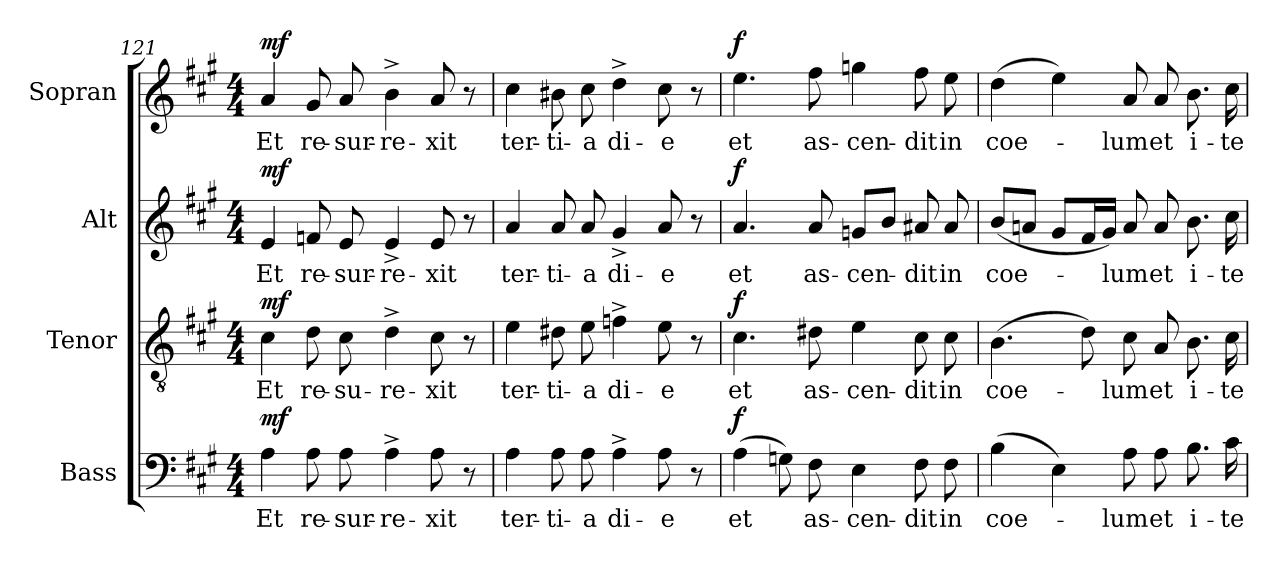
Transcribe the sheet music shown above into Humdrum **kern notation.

**kern	**text	**dynam	**kern	**text	**dynam	**kern	**text	**dynam	**kern	**text	**dynam
*part4	*part4	*part4	*part3	*part3	*part3	*part2	*part2	*part2	*part1	*part1	*part1
*staff4	*staff4	*staff4	*staff3	*staff3	*staff3	*staff2	*staff2	*staff2	*staff1	*staff1	*staff1
*I"Bass	*	*	*I"Tenor	*	*	*I"Alt	*	*	*I"Sopran	*	*
*I'B.	*	*	*I'T.	*	*	*I'A.	*	*	*I'S.	*	*
*clefF4	*	*	*clefGv2	*	*	*clefG2	*	*	*clefG2	*	*
*k[f#c#g#]	*	*	*k[f#c#g#]	*	*	*k[f#c#g#]	*	*	*k[f#c#g#]	*	*
*A:	*	*	*A:	*	*	*A:	*	*	*A:	*	*
*M4/4	*	*	*M4/4	*	*	*M4/4	*	*	*M4/4	*	*
=121	=121	=121	=121	=121	=121	=121	=121	=121	=121	=121	=121
!	!LO:LY:b	!LO:DY:a	!	!LO:LY:b	!LO:DY:a	!	!LO:LY:b	!LO:DY:a	!	!LO:LY:b	!LO:DY:a
4A\	Et	mf	4c#\	Et	mf	4e/	Et	mf	4a/	Et	mf
!	!LO:LY:b	!	!	!LO:LY:b	!	!	!LO:LY:b	!	!	!LO:LY:b	!
8A\	re-	.	8d\	re-	.	8fn/	re-	.	8g#/	re-	.
!	!LO:LY:b	!	!	!LO:LY:b	!	!	!LO:LY:b	!	!	!LO:LY:b	!
8A\	-sur-	.	8c#\	-su-	.	8e/	-sur-	.	8a/	-sur-	.
!	!LO:LY:b	!	!	!LO:LY:b	!	!	!LO:LY:b	!	!	!LO:LY:b	!
4A^>\	-re-	.	4d^>\	-re-	.	4e^>/	-re-	.	4b^>\	-re-	.
!	!LO:LY:b	!	!	!LO:LY:b	!	!	!LO:LY:b	!	!	!LO:LY:b	!
8A\	-xit	.	8c#\	-xit	.	8e/	-xit	.	8a/	-xit	.
8r	.	.	8r	.	.	8r	.	.	8r	.	.
=122	=122	=122	=122	=122	=122	=122	=122	=122	=122	=122	=122
!	!LO:LY:b	!	!	!LO:LY:b	!	!	!LO:LY:b	!	!	!LO:LY:b	!
4A\	ter-	.	4e\	ter-	.	4a/	ter-	.	4cc#\	ter-	.
!	!LO:LY:b	!	!	!LO:LY:b	!	!	!LO:LY:b	!	!	!LO:LY:b	!
8A\	-ti-	.	8d#X\	-ti-	.	8a/	-ti-	.	8b#X\	-ti-	.
!	!LO:LY:b	!	!	!LO:LY:b	!	!	!LO:LY:b	!	!	!LO:LY:b	!
8A\	-a	.	8e\	-a	.	8a/	-a	.	8cc#\	-a	.
!	!LO:LY:b	!	!	!LO:LY:b	!	!	!LO:LY:b	!	!	!LO:LY:b	!
4A^>\	di-	.	4fn^>\	di-	.	4g#^>/	di-	.	4dd^>\	di-	.
!	!LO:LY:b	!	!	!LO:LY:b	!	!	!LO:LY:b	!	!	!LO:LY:b	!
8A\	-e	.	8e\	-e	.	8a/	-e	.	8cc#\	-e	.
8r	.	.	8r	.	.	8r	.	.	8r	.	.
!!LO:LB:g=z
=123	=123	=123	=123	=123	=123	=123	=123	=123	=123	=123	=123
!	!LO:LY:b	!LO:DY:a	!	!LO:LY:b	!LO:DY:a	!	!LO:LY:b	!LO:DY:a	!	!LO:LY:b	!LO:DY:a
(>4A\	et	f	4.c#\	et	f	4.a/	et	f	4.ee\	et	f
8Gn\)	.	.	.	.	.	.	.	.	.	.	.
!	!LO:LY:b	!	!	!LO:LY:b	!	!	!LO:LY:b	!	!	!LO:LY:b	!
8F#\	as-	.	8d#X\	as-	.	8a/	as-	.	8ff#\	as-	.
!	!LO:LY:b	!	!	!LO:LY:b	!	!	!LO:LY:b	!	!	!LO:LY:b	!
4E\	-cen-	.	4e\	-cen-	.	8gn/L	-cen-	.	4ggn\	-cen-	.
.	.	.	.	.	.	8b/J	.	.	.	.	.
!	!LO:LY:b	!	!	!LO:LY:b	!	!	!LO:LY:b	!	!	!LO:LY:b	!
8F#\	-dit	.	8c#\	-dit	.	8a#X/	-dit	.	8ff#\	-dit	.
!	!LO:LY:b	!	!	!LO:LY:b	!	!	!LO:LY:b	!	!	!LO:LY:b	!
8F#\	in	.	8c#\	in	.	8a#/	in	.	8ee\	in	.
=124	=124	=124	=124	=124	=124	=124	=124	=124	=124	=124	=124
!	!LO:LY:b	!	!	!LO:LY:b	!	!	!LO:LY:b	!	!	!LO:LY:b	!
(>4B\	coe-	.	(>4.B\	coe-	.	(<8b/L	coe-	.	(>4dd\	coe-	.
.	.	.	.	.	.	8an/J	.	.	.	.	.
4E\)	.	.	.	.	.	8g#/L	.	.	4ee\)	.	.
.	.	.	8d\)	.	.	16f#/L	.	.	.	.	.
.	.	.	.	.	.	16g#/JJ)	.	.	.	.	.
!	!LO:LY:b	!	!	!LO:LY:b	!	!	!LO:LY:b	!	!	!LO:LY:b	!
8A\	-lum	.	8c#\	-lum	.	8a/	-lum	.	8a/	-lum	.
!	!LO:LY:b	!	!	!LO:LY:b	!	!	!LO:LY:b	!	!	!LO:LY:b	!
8A\	et	.	8A/	et	.	8a/	et	.	8a/	et	.
!	!LO:LY:b	!	!	!LO:LY:b	!	!	!LO:LY:b	!	!	!LO:LY:b	!
8.B\	i-	.	8.B\	i-	.	8.b\	i-	.	8.b\	i-	.
!	!LO:LY:b	!	!	!LO:LY:b	!	!	!LO:LY:b	!	!	!LO:LY:b	!
16c#\	-te-	.	16c#\	-te-	.	16cc#\	-te-	.	16cc#\	-te-	.
=	=	=	=	=	=	=	=	=	=	=	=
*-	*-	*-	*-	*-	*-	*-	*-	*-	*-	*-	*-
